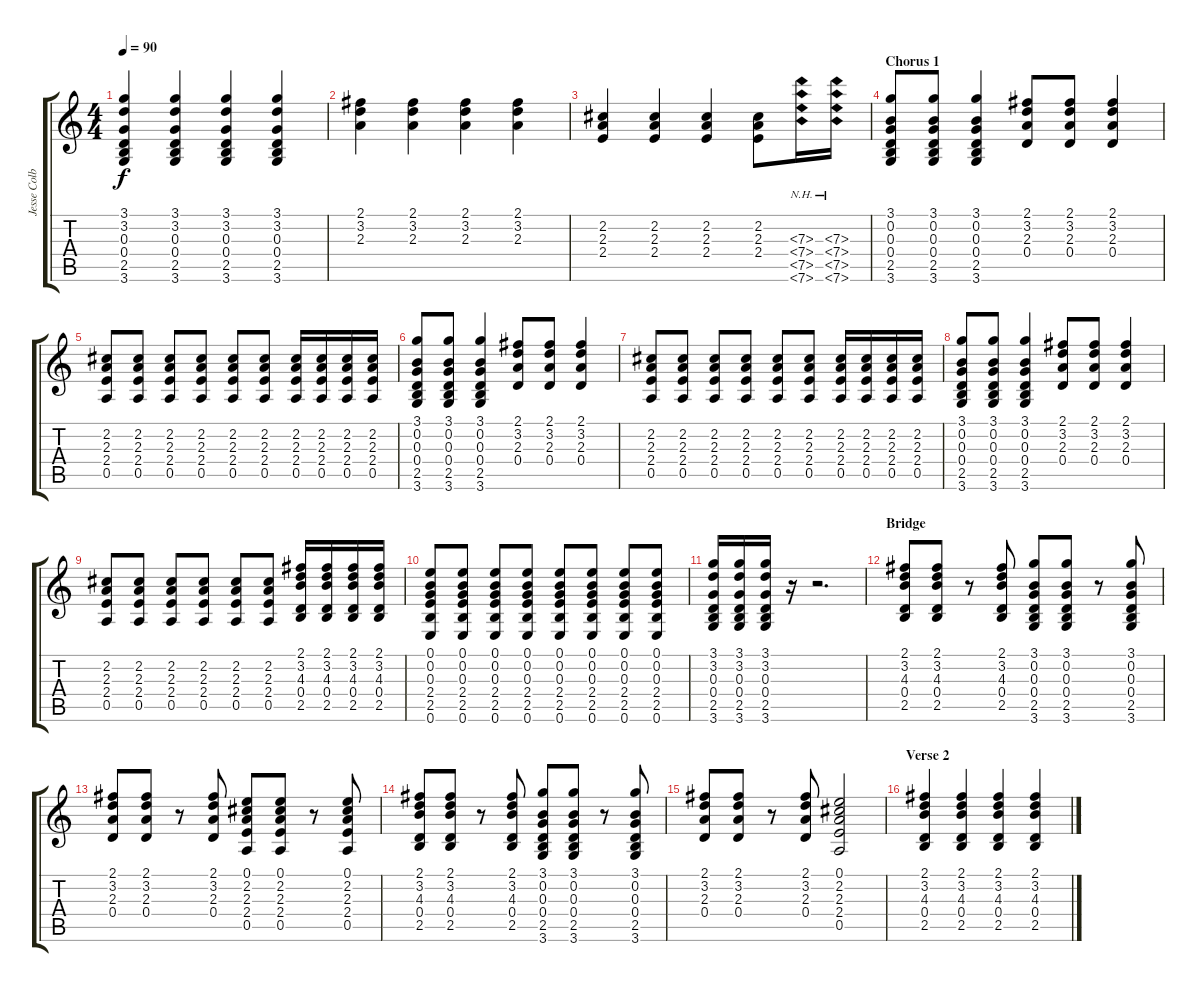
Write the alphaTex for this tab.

\track ("Jesse Colburn - Guitar" "Jesse Colb") {instrument overdrivenguitar}
\staff {score tabs}
\tuning (E4 B3 G3 D3 A2 E2) {hide}
\ts (4 4)
\tempo 90
\clef g2
\ks c
(3.1 3.2 0.3 0.4 2.5 3.6).4{dy f} (3.1 3.2 0.3 0.4 2.5 3.6).4 (3.1 3.2 0.3 0.4 2.5 3.6).4 (3.1 3.2 0.3 0.4 2.5 3.6).4 |
(2.1 3.2 2.3).4 (2.1 3.2 2.3).4 (2.1 3.2 2.3).4 (2.1 3.2 2.3).4 |
(2.2 2.3 2.4).4 (2.2 2.3 2.4).4 (2.2 2.3 2.4).4 (2.2 2.3 2.4).8 (7.3{nh} 7.4{nh} 7.5{nh} 7.6{nh}).16{volume 12 instrument overdrivenguitar} (7.3{nh} 7.4{nh} 7.5{nh} 7.6{nh}).16 |
\section ("" "Chorus 1")
(3.1 0.2 0.3 0.4 2.5 3.6).8 (3.1 0.2 0.3 0.4 2.5 3.6).8 (3.1 0.2 0.3 0.4 2.5 3.6).4 (2.1 3.2 2.3 0.4).8 (2.1 3.2 2.3 0.4).8 (2.1 3.2 2.3 0.4).4 |
(2.2 2.3 2.4 0.5).8 (2.2 2.3 2.4 0.5).8 (2.2 2.3 2.4 0.5).8 (2.2 2.3 2.4 0.5).8 (2.2 2.3 2.4 0.5).8 (2.2 2.3 2.4 0.5).8 (2.2 2.3 2.4 0.5).16 (2.2 2.3 2.4 0.5).16 (2.2 2.3 2.4 0.5).16 (2.2 2.3 2.4 0.5).16 |
(3.1 0.2 0.3 0.4 2.5 3.6).8 (3.1 0.2 0.3 0.4 2.5 3.6).8 (3.1 0.2 0.3 0.4 2.5 3.6).4 (2.1 3.2 2.3 0.4).8 (2.1 3.2 2.3 0.4).8 (2.1 3.2 2.3 0.4).4 |
(2.2 2.3 2.4 0.5).8 (2.2 2.3 2.4 0.5).8 (2.2 2.3 2.4 0.5).8 (2.2 2.3 2.4 0.5).8 (2.2 2.3 2.4 0.5).8 (2.2 2.3 2.4 0.5).8 (2.2 2.3 2.4 0.5).16 (2.2 2.3 2.4 0.5).16 (2.2 2.3 2.4 0.5).16 (2.2 2.3 2.4 0.5).16 |
(3.1 0.2 0.3 0.4 2.5 3.6).8 (3.1 0.2 0.3 0.4 2.5 3.6).8 (3.1 0.2 0.3 0.4 2.5 3.6).4 (2.1 3.2 2.3 0.4).8 (2.1 3.2 2.3 0.4).8 (2.1 3.2 2.3 0.4).4 |
(2.2 2.3 2.4 0.5).8 (2.2 2.3 2.4 0.5).8 (2.2 2.3 2.4 0.5).8 (2.2 2.3 2.4 0.5).8 (2.2 2.3 2.4 0.5).8 (2.2 2.3 2.4 0.5).8 (2.1 3.2 4.3 0.4 2.5).16 (2.1 3.2 4.3 0.4 2.5).16 (2.1 3.2 4.3 0.4 2.5).16 (2.1 3.2 4.3 0.4 2.5).16 |
(0.1 0.2 0.3 2.4 2.5 0.6).8 (0.1 0.2 0.3 2.4 2.5 0.6).8 (0.1 0.2 0.3 2.4 2.5 0.6).8 (0.1 0.2 0.3 2.4 2.5 0.6).8 (0.1 0.2 0.3 2.4 2.5 0.6).8 (0.1 0.2 0.3 2.4 2.5 0.6).8 (0.1 0.2 0.3 2.4 2.5 0.6).8 (0.1 0.2 0.3 2.4 2.5 0.6).8 |
(3.1 3.2 0.3 0.4 2.5 3.6).16 (3.1 3.2 0.3 0.4 2.5 3.6).16 (3.1 3.2 0.3 0.4 2.5 3.6).16 r.16 r.2{d} |
\section ("" "Bridge")
(2.1 3.2 4.3 0.4 2.5).8 (2.1 3.2 4.3 0.4 2.5).8 r.8 (2.1 3.2 4.3 0.4 2.5).8 (3.1 0.2 0.3 0.4 2.5 3.6).8 (3.1 0.2 0.3 0.4 2.5 3.6).8 r.8 (3.1 0.2 0.3 0.4 2.5 3.6).8 |
(2.1 3.2 2.3 0.4).8 (2.1 3.2 2.3 0.4).8 r.8 (2.1 3.2 2.3 0.4).8 (0.1 2.2 2.3 2.4 0.5).8 (0.1 2.2 2.3 2.4 0.5).8 r.8 (0.1 2.2 2.3 2.4 0.5).8 |
(2.1 3.2 4.3 0.4 2.5).8 (2.1 3.2 4.3 0.4 2.5).8 r.8 (2.1 3.2 4.3 0.4 2.5).8 (3.1 0.2 0.3 0.4 2.5 3.6).8 (3.1 0.2 0.3 0.4 2.5 3.6).8 r.8 (3.1 0.2 0.3 0.4 2.5 3.6).8 |
(2.1 3.2 2.3 0.4).8 (2.1 3.2 2.3 0.4).8 r.8 (2.1 3.2 2.3 0.4).8 (0.1 2.2 2.3 2.4 0.5).2 |
\section ("" "Verse 2")
(2.1 3.2 4.3 0.4 2.5).4{volume 8 instrument electricguitarjazz} (2.1 3.2 4.3 0.4 2.5).4 (2.1 3.2 4.3 0.4 2.5).4 (2.1 3.2 4.3 0.4 2.5).4
